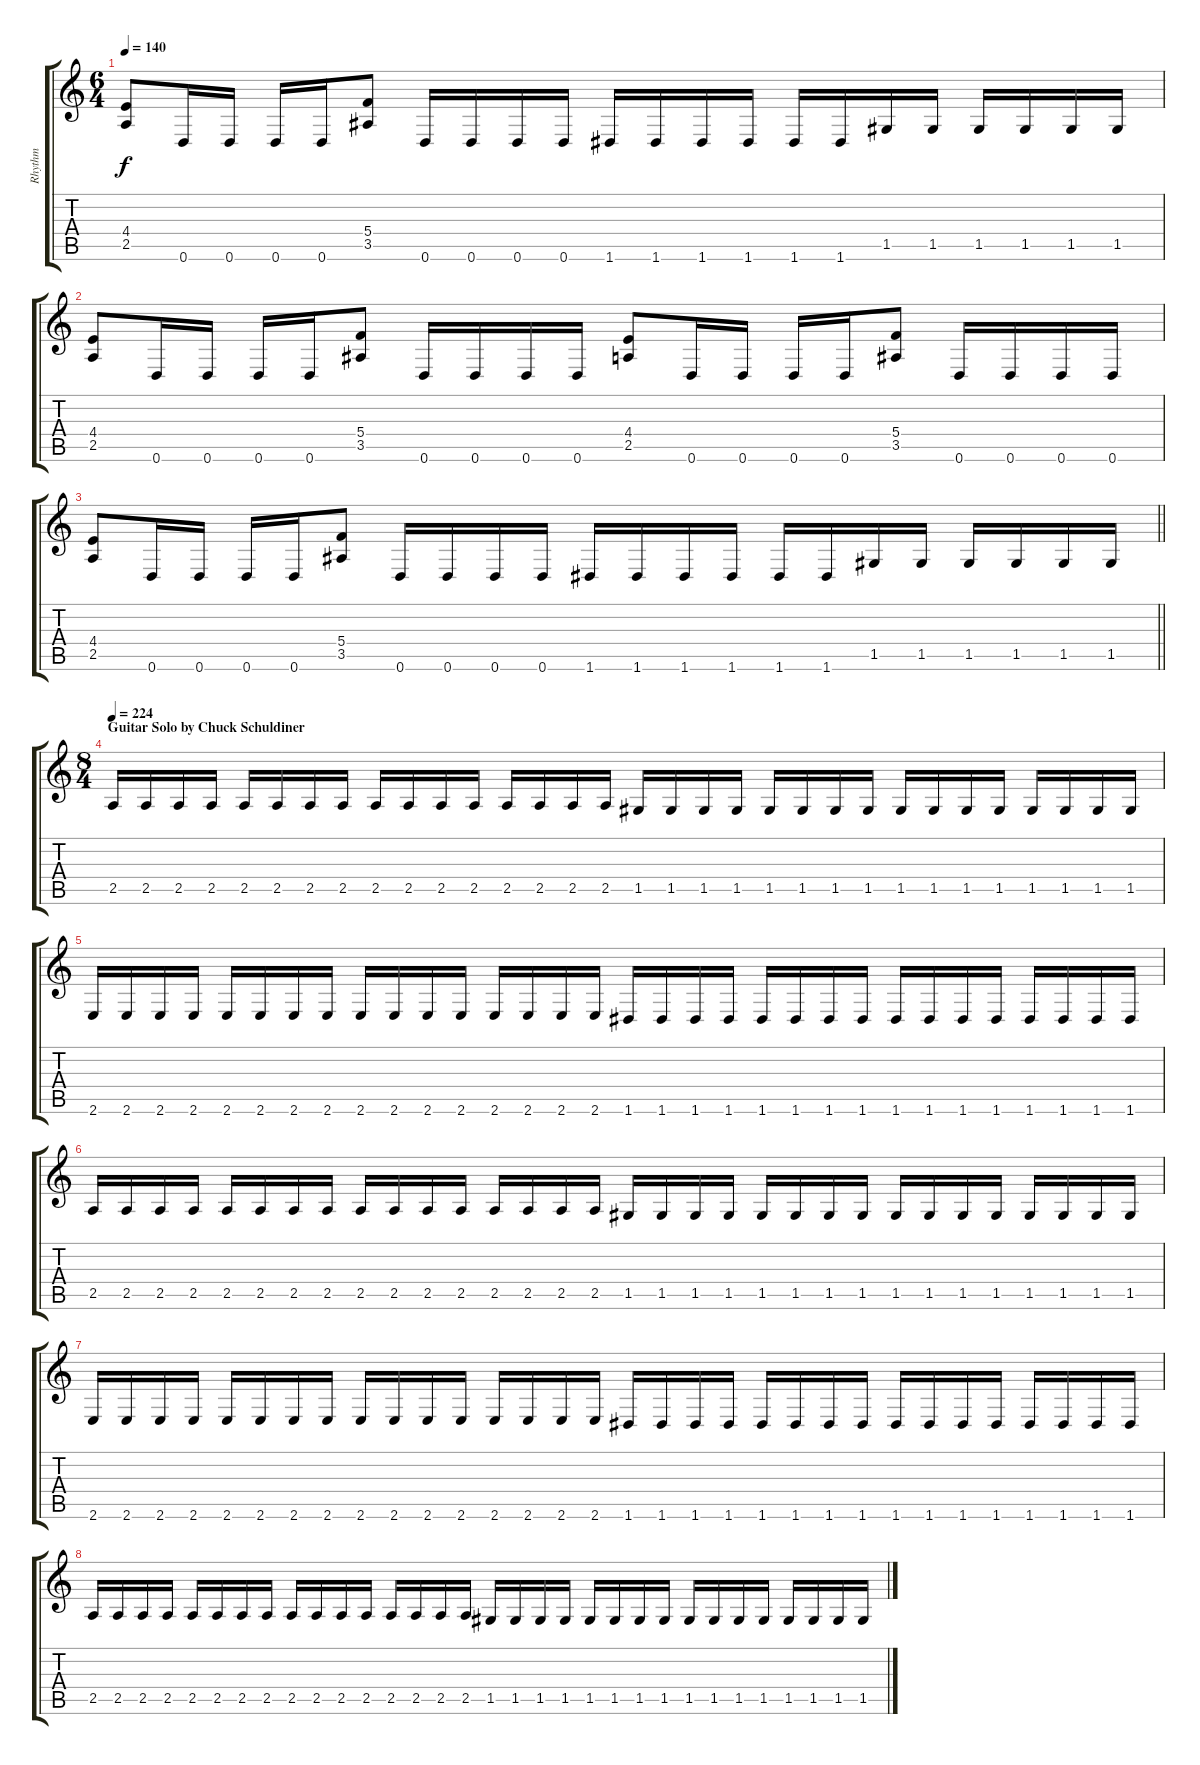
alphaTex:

\track ("Rhythm" "Rhythm") {instrument distortionguitar}
\staff {score tabs}
\tuning (D4 A3 F3 C3 G2 D2) {hide}
\ts (6 4)
\tempo 140
\clef g2
\ks c
(4.4 2.5).8{dy f} 0.6.16 0.6.16 0.6.16 0.6.16 (5.4 3.5).8 0.6.16 0.6.16 0.6.16 0.6.16 1.6.16 1.6.16 1.6.16 1.6.16 1.6.16 1.6.16 1.5.16 1.5.16 1.5.16 1.5.16 1.5.16 1.5.16 |
(4.4 2.5).8 0.6.16 0.6.16 0.6.16 0.6.16 (5.4 3.5).8 0.6.16 0.6.16 0.6.16 0.6.16 (4.4 2.5).8 0.6.16 0.6.16 0.6.16 0.6.16 (5.4 3.5).8 0.6.16 0.6.16 0.6.16 0.6.16 |
\barLineRight lightlight
(4.4 2.5).8 0.6.16 0.6.16 0.6.16 0.6.16 (5.4 3.5).8 0.6.16 0.6.16 0.6.16 0.6.16 1.6.16 1.6.16 1.6.16 1.6.16 1.6.16 1.6.16 1.5.16 1.5.16 1.5.16 1.5.16 1.5.16 1.5.16 |
\ts (8 4)
\section ("" "Guitar Solo by Chuck Schuldiner")
\tempo 224
2.5.16 2.5.16 2.5.16 2.5.16 2.5.16 2.5.16 2.5.16 2.5.16 2.5.16 2.5.16 2.5.16 2.5.16 2.5.16 2.5.16 2.5.16 2.5.16 1.5.16 1.5.16 1.5.16 1.5.16 1.5.16 1.5.16 1.5.16 1.5.16 1.5.16 1.5.16 1.5.16 1.5.16 1.5.16 1.5.16 1.5.16 1.5.16 |
2.6.16 2.6.16 2.6.16 2.6.16 2.6.16 2.6.16 2.6.16 2.6.16 2.6.16 2.6.16 2.6.16 2.6.16 2.6.16 2.6.16 2.6.16 2.6.16 1.6.16 1.6.16 1.6.16 1.6.16 1.6.16 1.6.16 1.6.16 1.6.16 1.6.16 1.6.16 1.6.16 1.6.16 1.6.16 1.6.16 1.6.16 1.6.16 |
2.5.16 2.5.16 2.5.16 2.5.16 2.5.16 2.5.16 2.5.16 2.5.16 2.5.16 2.5.16 2.5.16 2.5.16 2.5.16 2.5.16 2.5.16 2.5.16 1.5.16 1.5.16 1.5.16 1.5.16 1.5.16 1.5.16 1.5.16 1.5.16 1.5.16 1.5.16 1.5.16 1.5.16 1.5.16 1.5.16 1.5.16 1.5.16 |
2.6.16 2.6.16 2.6.16 2.6.16 2.6.16 2.6.16 2.6.16 2.6.16 2.6.16 2.6.16 2.6.16 2.6.16 2.6.16 2.6.16 2.6.16 2.6.16 1.6.16 1.6.16 1.6.16 1.6.16 1.6.16 1.6.16 1.6.16 1.6.16 1.6.16 1.6.16 1.6.16 1.6.16 1.6.16 1.6.16 1.6.16 1.6.16 |
2.5.16 2.5.16 2.5.16 2.5.16 2.5.16 2.5.16 2.5.16 2.5.16 2.5.16 2.5.16 2.5.16 2.5.16 2.5.16 2.5.16 2.5.16 2.5.16 1.5.16 1.5.16 1.5.16 1.5.16 1.5.16 1.5.16 1.5.16 1.5.16 1.5.16 1.5.16 1.5.16 1.5.16 1.5.16 1.5.16 1.5.16 1.5.16
